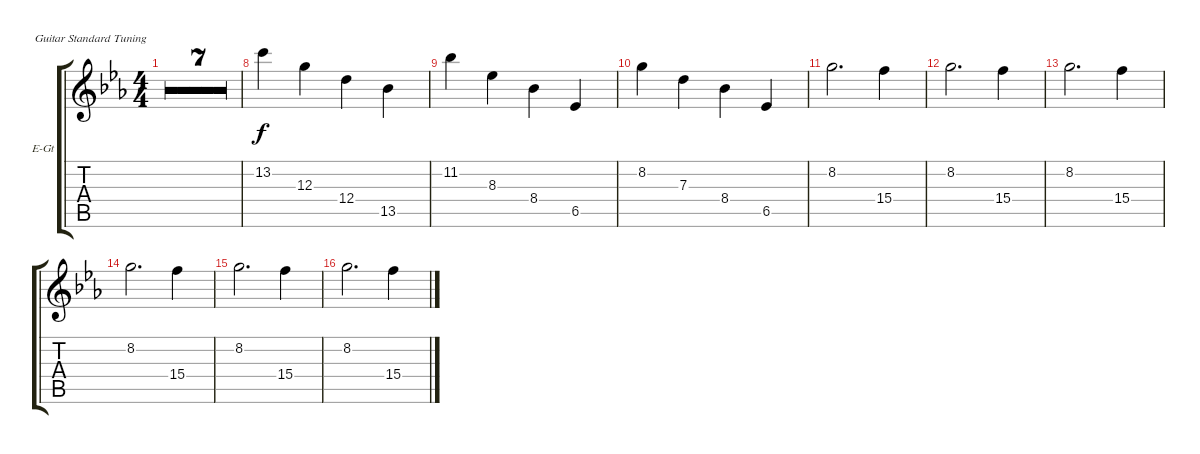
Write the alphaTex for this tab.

\defaultSystemsLayout 4
\bracketExtendMode groupsimilarinstruments
\firstSystemTrackNameOrientation horizontal
\otherSystemsTrackNameOrientation horizontal
\track ("Guitar Solo 3" "E-Gt") {multiBarRest instrument electricguitarclean}
\staff {score tabs}
\tuning (E4 B3 G3 D3 A2 E2)
\ts (4 4)
\tempo 65
\clef g2
\ks cminor
|
|
|
|
|
|
|
13.2.4 12.3.4 12.4.4 13.5.4 |
11.2.4 8.3.4 8.4.4 6.5.4 |
8.2.4 7.3.4 8.4.4 6.5.4 |
8.2.2{d} 15.4.4 |
8.2.2{d} 15.4.4 |
8.2.2{d} 15.4.4 |
8.2.2{d} 15.4.4 |
8.2.2{d} 15.4.4 |
8.2.2{d} 15.4.4
